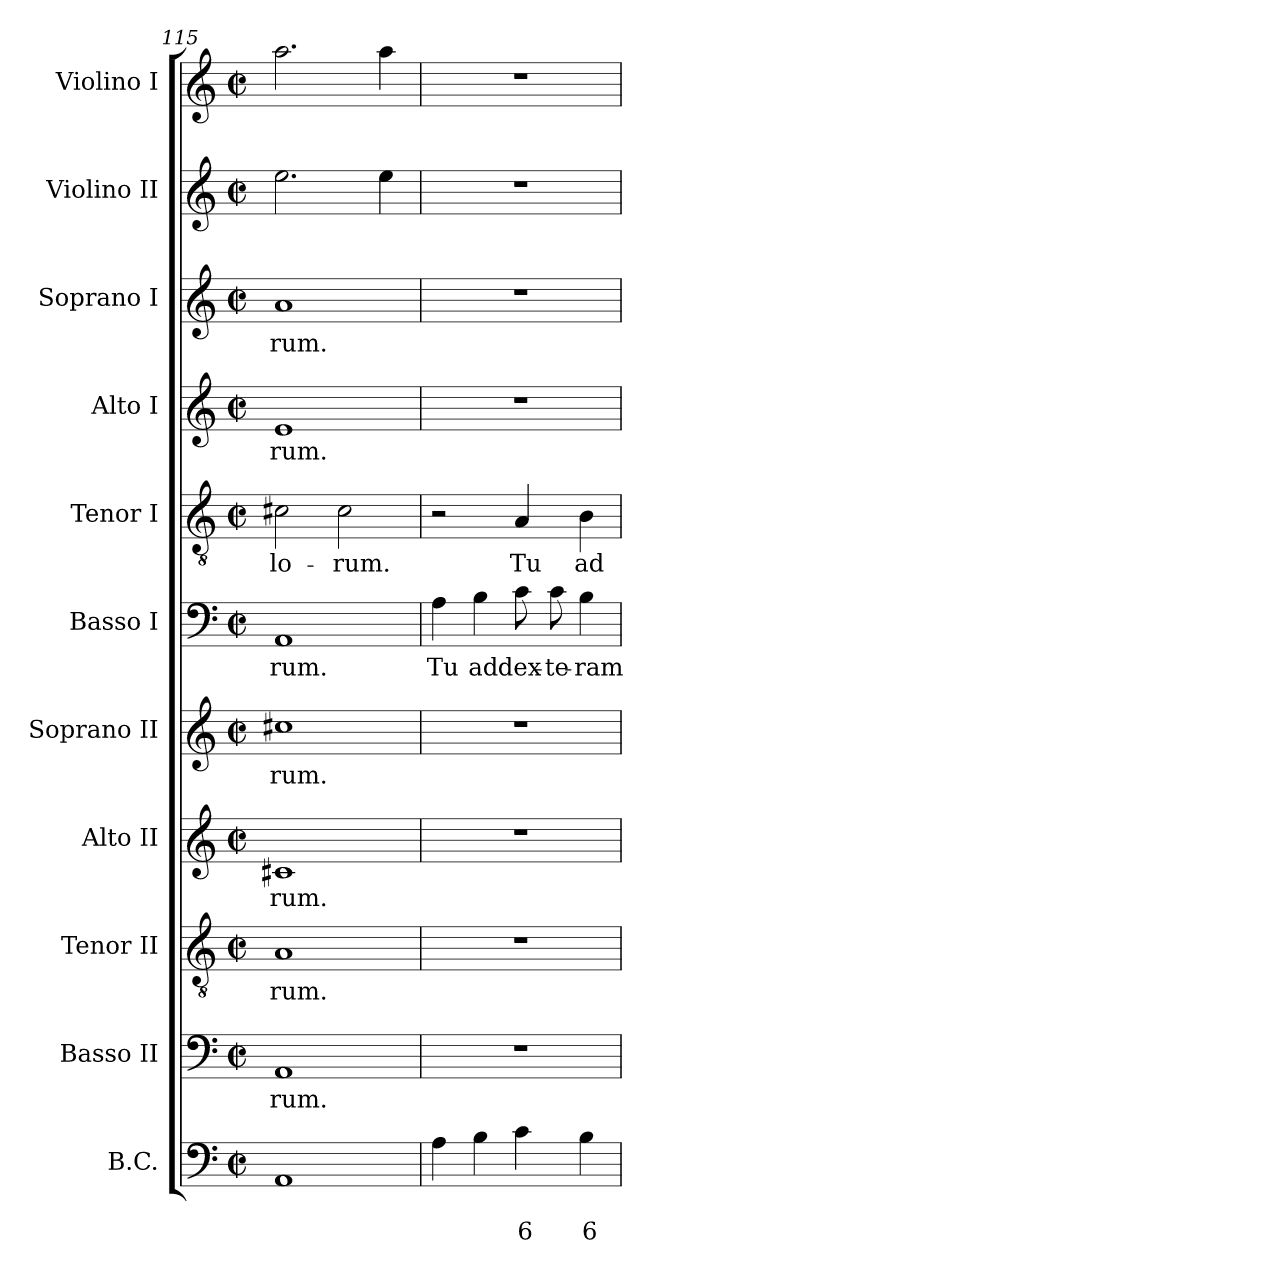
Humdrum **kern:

**kern	**text	**text	**kern	**text	**kern	**text	**kern	**text	**kern	**text	**kern	**text	**kern	**text	**kern	**text	**kern	**text	**kern	**kern
*part11	*part11	*part11	*part10	*part10	*part9	*part9	*part8	*part8	*part7	*part7	*part6	*part6	*part5	*part5	*part4	*part4	*part3	*part3	*part2	*part1
*staff11	*staff11	*staff11	*staff10	*staff10	*staff9	*staff9	*staff8	*staff8	*staff7	*staff7	*staff6	*staff6	*staff5	*staff5	*staff4	*staff4	*staff3	*staff3	*staff2	*staff1
*I"B.C.	*	*	*I"Basso II	*	*I"Tenor II	*	*I"Alto II	*	*I"Soprano II	*	*I"Basso I	*	*I"Tenor I	*	*I"Alto I	*	*I"Soprano I	*	*I"Violino II	*I"Violino I
*I'BC	*	*	*I'B 2	*	*I'T 2	*	*I'A 2	*	*I'S 2	*	*I'B 1	*	*I'T 1	*	*I'A 1	*	*I'S 1	*	*I'Vln. II	*I'Vln. I
*clefF4	*	*	*clefF4	*	*clefGv2	*	*clefG2	*	*clefG2	*	*clefF4	*	*clefGv2	*	*clefG2	*	*clefG2	*	*clefG2	*clefG2
*k[]	*	*	*k[]	*	*k[]	*	*k[]	*	*k[]	*	*k[]	*	*k[]	*	*k[]	*	*k[]	*	*k[]	*k[]
*C:	*	*	*C:	*	*C:	*	*C:	*	*C:	*	*C:	*	*C:	*	*C:	*	*C:	*	*C:	*C:
*M2/2	*	*	*M2/2	*	*M2/2	*	*M2/2	*	*M2/2	*	*M2/2	*	*M2/2	*	*M2/2	*	*M2/2	*	*M2/2	*M2/2
*met(c|)	*	*	*met(c|)	*	*met(c|)	*	*met(c|)	*	*met(c|)	*	*met(c|)	*	*met(c|)	*	*met(c|)	*	*met(c|)	*	*met(c|)	*met(c|)
=115	=115	=115	=115	=115	=115	=115	=115	=115	=115	=115	=115	=115	=115	=115	=115	=115	=115	=115	=115	=115
!	!	!	!	!LO:LY:b	!	!	!	!	!	!	!	!	!	!	!	!	!	!	!	!
!	!	!	!	!	!	!LO:LY:b	!	!	!	!	!	!	!	!	!	!	!	!	!	!
!	!	!	!	!	!	!	!	!LO:LY:b	!	!	!	!	!	!	!	!	!	!	!	!
!	!	!	!	!	!	!	!	!	!	!LO:LY:b	!	!	!	!	!	!	!	!	!	!
!	!	!	!	!	!	!	!	!	!	!	!	!LO:LY:b	!	!	!	!	!	!	!	!
!	!	!	!	!	!	!	!	!	!	!	!	!	!	!LO:LY:b	!	!	!	!	!	!
!	!	!	!	!	!	!	!	!	!	!	!	!	!	!	!	!LO:LY:b	!	!	!	!
!	!	!	!	!	!	!	!	!	!	!	!	!	!	!	!	!	!	!LO:LY:b	!	!
1AA	.	.	1AA	-rum.	1A	-rum.	1c#X	-rum.	1cc#X	-rum.	1AA	-rum.	2c#X\	-lo-	1e	-rum.	1a	-rum.	2.ee\	2.aa\
!	!	!	!	!	!	!	!	!	!	!	!	!	!	!LO:LY:b	!	!	!	!	!	!
.	.	.	.	.	.	.	.	.	.	.	.	.	2c#\	-rum.	.	.	.	.	.	.
.	.	.	.	.	.	.	.	.	.	.	.	.	.	.	.	.	.	.	4ee\	4aa\
=116	=116	=116	=116	=116	=116	=116	=116	=116	=116	=116	=116	=116	=116	=116	=116	=116	=116	=116	=116	=116
!	!	!	!	!	!	!	!	!	!	!	!	!LO:LY:b	!	!	!	!	!	!	!	!
4A\	.	.	1r	.	1r	.	1r	.	1r	.	4A\	Tu	2r	.	1r	.	1r	.	1r	1r
!	!	!	!	!	!	!	!	!	!	!	!	!LO:LY:b	!	!	!	!	!	!	!	!
4B\	.	.	.	.	.	.	.	.	.	.	4B\	ad	.	.	.	.	.	.	.	.
!	!	!LO:LY:b	!	!	!	!	!	!	!	!	!	!	!	!	!	!	!	!	!	!
!	!	!	!	!	!	!	!	!	!	!	!	!LO:LY:b	!	!	!	!	!	!	!	!
!	!	!	!	!	!	!	!	!	!	!	!	!	!	!LO:LY:b	!	!	!	!	!	!
4c\	.	6	.	.	.	.	.	.	.	.	8c\	dex-	4A/	Tu	.	.	.	.	.	.
!	!	!	!	!	!	!	!	!	!	!	!	!LO:LY:b	!	!	!	!	!	!	!	!
.	.	.	.	.	.	.	.	.	.	.	8c\	-te-	.	.	.	.	.	.	.	.
!	!	!LO:LY:b	!	!	!	!	!	!	!	!	!	!	!	!	!	!	!	!	!	!
!	!	!	!	!	!	!	!	!	!	!	!	!LO:LY:b	!	!	!	!	!	!	!	!
!	!	!	!	!	!	!	!	!	!	!	!	!	!	!LO:LY:b	!	!	!	!	!	!
4B\	.	6	.	.	.	.	.	.	.	.	4B\	-ram	4B\	ad	.	.	.	.	.	.
=	=	=	=	=	=	=	=	=	=	=	=	=	=	=	=	=	=	=	=	=
*-	*-	*-	*-	*-	*-	*-	*-	*-	*-	*-	*-	*-	*-	*-	*-	*-	*-	*-	*-	*-
